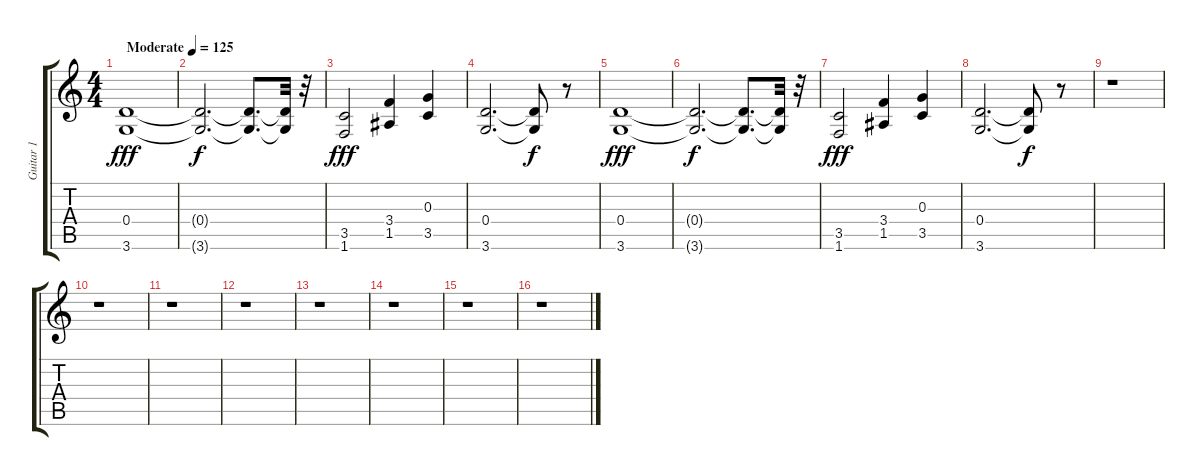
\track ("Guitar 1" "Guitar 1") {instrument distortionguitar}
\staff {score tabs}
\tuning (E4 B3 G3 D3 A2 E2) {hide}
\ts (4 4)
\tempo (125 "Moderate")
\clef g2
\ks c
(0.4 3.6).1{dy fff instrument distortionguitar} |
(0.4{t} 3.6{t}).2{d dy f} (0.4{t} 3.6{t}).8{d} (0.4{t} 3.6{t}).32 r.32 |
(3.5 1.6).2{dy fff} (3.4 1.5).4 (0.3 3.5).4 |
(0.4 3.6).2{d} (0.4{t} 3.6{t}).8{dy f} r.8 |
(0.4 3.6).1{dy fff} |
(0.4{t} 3.6{t}).2{d dy f} (0.4{t} 3.6{t}).8{d} (0.4{t} 3.6{t}).32 r.32 |
(3.5 1.6).2{dy fff} (3.4 1.5).4 (0.3 3.5).4 |
(0.4 3.6).2{d} (0.4{t} 3.6{t}).8{dy f} r.8 |
r.1 |
r.1 |
r.1 |
r.1 |
r.1 |
r.1 |
r.1 |
r.1
